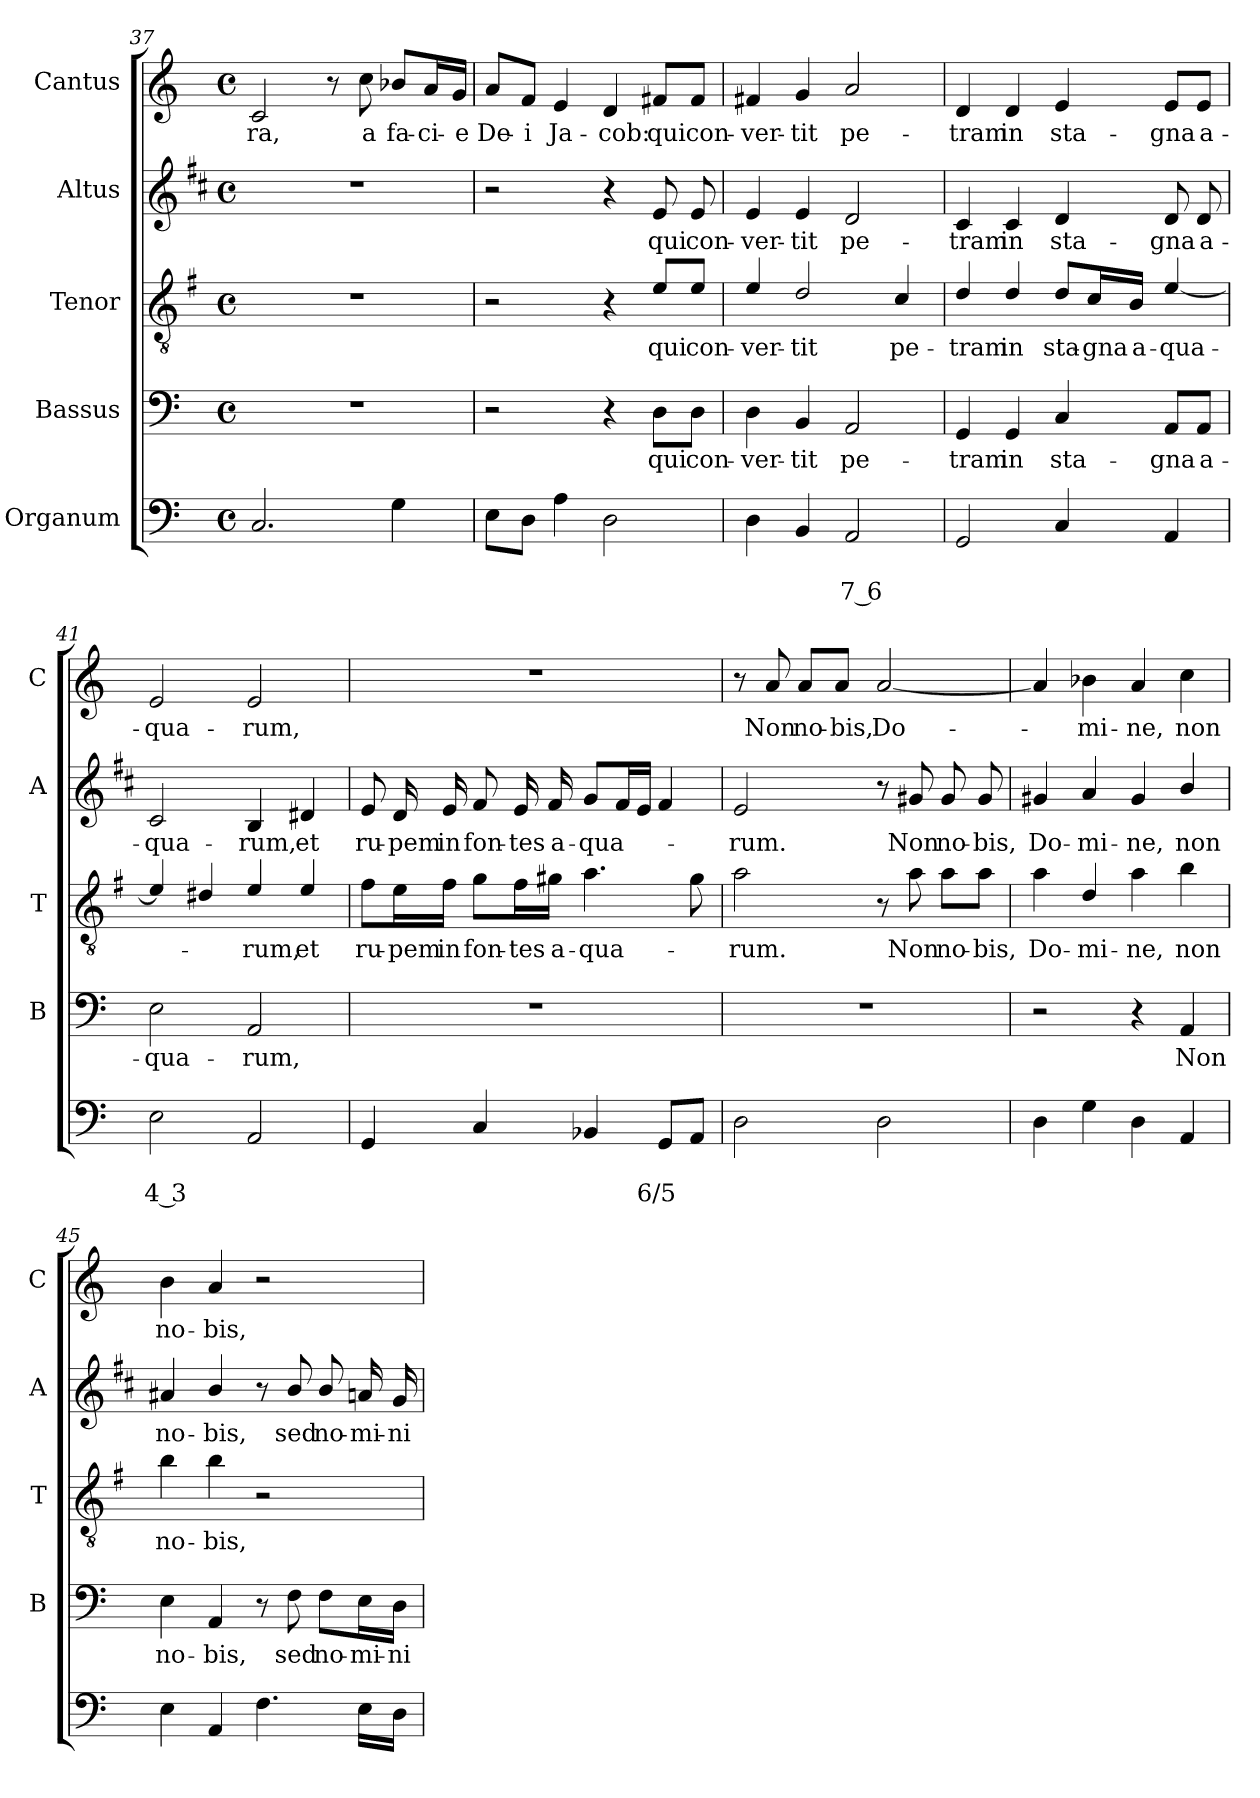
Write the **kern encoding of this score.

**kern	**text	**text	**kern	**text	**kern	**text	**kern	**text	**kern	**text
*part5	*part5	*part5	*part4	*part4	*part3	*part3	*part2	*part2	*part1	*part1
*staff5	*staff5	*staff5	*staff4	*staff4	*staff3	*staff3	*staff2	*staff2	*staff1	*staff1
*I"Organum	*	*	*I"Bassus	*	*I"Tenor	*	*I"Altus	*	*I"Cantus	*
*	*	*	*I'B	*	*I'T	*	*I'A	*	*I'C	*
*clefF4	*	*	*clefF4	*	*clefGv2	*	*clefG2	*	*clefG2	*
*	*	*	*	*	*ITrd4c7	*	*ITrd1c2	*	*	*
*k[]	*	*	*k[]	*	*k[]	*	*k[]	*	*k[]	*
*C:	*	*	*C:	*	*C:	*	*C:	*	*C:	*
*M4/4	*	*	*M4/4	*	*M4/4	*	*M4/4	*	*M4/4	*
*met(c)	*	*	*met(c)	*	*met(c)	*	*met(c)	*	*met(c)	*
=37	=37	=37	=37	=37	=37	=37	=37	=37	=37	=37
!	!	!	!	!	!	!	!	!	!	!LO:LY:b
2.C/	.	.	1r	.	1r	.	1r	.	2c/	-ra,
.	.	.	.	.	.	.	.	.	8r	.
!	!	!	!	!	!	!	!	!	!	!LO:LY:b
.	.	.	.	.	.	.	.	.	8cc\	a
!	!	!	!	!	!	!	!	!	!	!LO:LY:b
4G\	.	.	.	.	.	.	.	.	8b-X/L	fa-
!	!	!	!	!	!	!	!	!	!	!LO:LY:b
.	.	.	.	.	.	.	.	.	16a/L	-ci-
!	!	!	!	!	!	!	!	!	!	!LO:LY:b
.	.	.	.	.	.	.	.	.	16g/JJ	-e
!!LO:LB:g=z
=38	=38	=38	=38	=38	=38	=38	=38	=38	=38	=38
!	!	!	!	!	!	!	!	!	!	!LO:LY:b
8E\L	.	.	2r	.	2r	.	2r	.	8a/L	De-
!	!	!	!	!	!	!	!	!	!	!LO:LY:b
8D\J	.	.	.	.	.	.	.	.	8f/J	-i
!	!	!	!	!	!	!	!	!	!	!LO:LY:b
4A\	.	.	.	.	.	.	.	.	4e/	Ja-
!	!	!	!	!	!	!	!	!	!	!LO:LY:b
2D\	.	.	4r	.	4r	.	4r	.	4d/	-cob:
!	!	!	!	!LO:LY:b	!	!LO:LY:b	!	!LO:LY:b	!	!LO:LY:b
.	.	.	8D\L	qui	8A/L	qui	8d/	qui	8f#X/L	qui
!	!	!	!	!LO:LY:b	!	!LO:LY:b	!	!LO:LY:b	!	!LO:LY:b
.	.	.	8D\J	con-	8A/J	con-	8d/	con-	8f#/J	con-
=39	=39	=39	=39	=39	=39	=39	=39	=39	=39	=39
!	!	!	!	!LO:LY:b	!	!LO:LY:b	!	!LO:LY:b	!	!LO:LY:b
4D\	.	.	4D\	-ver-	4A/	-ver-	4d/	-ver-	4f#X/	-ver-
!	!	!	!	!LO:LY:b	!	!LO:LY:b	!	!LO:LY:b	!	!LO:LY:b
4BB/	.	.	4BB/	-tit	2G/	-tit	4d/	-tit	4g/	-tit
!	!	!LO:LY:b	!	!LO:LY:b	!	!	!	!LO:LY:b	!	!LO:LY:b
2AA/	.	7 6	2AA/	pe-	.	.	2c/	pe-	2a/	pe-
!	!	!	!	!	!	!LO:LY:b	!	!	!	!
.	.	.	.	.	4F/	pe-	.	.	.	.
=40	=40	=40	=40	=40	=40	=40	=40	=40	=40	=40
!	!	!	!	!LO:LY:b	!	!LO:LY:b	!	!LO:LY:b	!	!LO:LY:b
2GG/	.	.	4GG/	-tram	4G/	-tram	4B/	-tram	4d/	-tram
!	!	!	!	!LO:LY:b	!	!LO:LY:b	!	!LO:LY:b	!	!LO:LY:b
.	.	.	4GG/	in	4G/	in	4B/	in	4d/	in
!	!	!	!	!LO:LY:b	!	!LO:LY:b	!	!LO:LY:b	!	!LO:LY:b
4C/	.	.	4C/	sta-	8G/L	sta-	4c/	sta-	4e/	sta-
!	!	!	!	!	!	!LO:LY:b	!	!	!	!
.	.	.	.	.	16F/L	-gna	.	.	.	.
!	!	!	!	!	!	!LO:LY:b	!	!	!	!
.	.	.	.	.	16E/JJ	a-	.	.	.	.
!	!	!	!	!LO:LY:b	!	!LO:LY:b	!	!LO:LY:b	!	!LO:LY:b
4AA/	.	.	8AA/L	-gna	[4A/	-qua-	8c/	-gna	8e/L	-gna
!	!	!	!	!LO:LY:b	!	!	!	!LO:LY:b	!	!LO:LY:b
.	.	.	8AA/J	a-	.	.	8c/	a-	8e/J	a-
=41	=41	=41	=41	=41	=41	=41	=41	=41	=41	=41
!	!	!LO:LY:b	!	!LO:LY:b	!	!	!	!LO:LY:b	!	!LO:LY:b
2E\	.	4 3	2E\	-qua-	4A/]	.	2B/	-qua-	2e/	-qua-
.	.	.	.	.	4G#X/	.	.	.	.	.
!	!	!	!	!LO:LY:b	!	!LO:LY:b	!	!LO:LY:b	!	!LO:LY:b
2AA/	.	.	2AA/	-rum,	4A/	-rum,	4A/	-rum,	2e/	-rum,
!	!	!	!	!	!	!LO:LY:b	!	!LO:LY:b	!	!
.	.	.	.	.	4A/	et	4c#X/	et	.	.
=42	=42	=42	=42	=42	=42	=42	=42	=42	=42	=42
!	!	!	!	!	!	!LO:LY:b	!	!LO:LY:b	!	!
4GG/	.	.	1r	.	8B\L	ru-	8d/	ru-	1r	.
!	!	!	!	!	!	!LO:LY:b	!	!LO:LY:b	!	!
.	.	.	.	.	16A\L	-pem	16c/	-pem	.	.
!	!	!	!	!	!	!LO:LY:b	!	!LO:LY:b	!	!
.	.	.	.	.	16B\JJ	in	16d/	in	.	.
!	!	!	!	!	!	!LO:LY:b	!	!LO:LY:b	!	!
4C/	.	.	.	.	8c\L	fon-	8e/	fon-	.	.
!	!	!	!	!	!	!LO:LY:b	!	!LO:LY:b	!	!
.	.	.	.	.	16B\L	-tes	16d/	-tes	.	.
!	!	!	!	!	!	!LO:LY:b	!	!LO:LY:b	!	!
.	.	.	.	.	16c#X\JJ	a-	16e/	a-	.	.
!	!	!	!	!	!	!LO:LY:b	!	!LO:LY:b	!	!
4BB-X/	.	.	.	.	4.d\	-qua-	8f/L	-qua-	.	.
.	.	.	.	.	.	.	16e/L	.	.	.
.	.	.	.	.	.	.	16d/JJ	.	.	.
!	!	!LO:LY:b	!	!	!	!	!	!	!	!
8GG/L	.	6/5	.	.	.	.	4e/	.	.	.
8AA/J	.	.	.	.	8c#\	.	.	.	.	.
!!LO:PB:g=z
=43	=43	=43	=43	=43	=43	=43	=43	=43	=43	=43
!	!	!	!	!	!	!LO:LY:b	!	!LO:LY:b	!	!
2D\	.	.	1r	.	2d\	-rum.	2d/	-rum.	8r	.
!	!	!	!	!	!	!	!	!	!	!LO:LY:b
.	.	.	.	.	.	.	.	.	8a/	Non
!	!	!	!	!	!	!	!	!	!	!LO:LY:b
.	.	.	.	.	.	.	.	.	8a/L	no-
!	!	!	!	!	!	!	!	!	!	!LO:LY:b
.	.	.	.	.	.	.	.	.	8a/J	-bis,
!	!	!	!	!	!	!	!	!	!	!LO:LY:b
2D\	.	.	.	.	8r	.	8r	.	[2a/	Do-
!	!	!	!	!	!	!LO:LY:b	!	!LO:LY:b	!	!
.	.	.	.	.	8d\	Non	8f#X/	Non	.	.
!	!	!	!	!	!	!LO:LY:b	!	!LO:LY:b	!	!
.	.	.	.	.	8d\L	no-	8f#/	no-	.	.
!	!	!	!	!	!	!LO:LY:b	!	!LO:LY:b	!	!
.	.	.	.	.	8d\J	-bis,	8f#/	-bis,	.	.
=44	=44	=44	=44	=44	=44	=44	=44	=44	=44	=44
!	!	!	!	!	!	!LO:LY:b	!	!LO:LY:b	!	!
4D\	.	.	2r	.	4d\	Do-	4f#X/	Do-	4a/]	.
!	!	!	!	!	!	!LO:LY:b	!	!LO:LY:b	!	!LO:LY:b
4G\	.	.	.	.	4G/	-mi-	4g/	-mi-	4b-X\	-mi-
!	!	!	!	!	!	!LO:LY:b	!	!LO:LY:b	!	!LO:LY:b
4D\	.	.	4r	.	4d\	-ne,	4f#/	-ne,	4a/	-ne,
!	!	!	!	!LO:LY:b	!	!LO:LY:b	!	!LO:LY:b	!	!LO:LY:b
4AA/	.	.	4AA/	Non	4e\	non	4a/	non	4cc\	non
=45	=45	=45	=45	=45	=45	=45	=45	=45	=45	=45
!	!	!	!	!LO:LY:b	!	!LO:LY:b	!	!LO:LY:b	!	!LO:LY:b
4E\	.	.	4E\	no-	4e\	no-	4g#X/	no-	4b\	no-
!	!	!	!	!LO:LY:b	!	!LO:LY:b	!	!LO:LY:b	!	!LO:LY:b
4AA/	.	.	4AA/	-bis,	4e\	-bis,	4a/	-bis,	4a/	-bis,
4.F\	.	.	8r	.	2r	.	8r	.	2r	.
!	!	!	!	!LO:LY:b	!	!	!	!LO:LY:b	!	!
.	.	.	8F\	sed	.	.	8a/	sed	.	.
!	!	!	!	!LO:LY:b	!	!	!	!LO:LY:b	!	!
.	.	.	8F\L	no-	.	.	8a/	no-	.	.
!	!	!	!	!LO:LY:b	!	!	!	!LO:LY:b	!	!
16E\LL	.	.	16E\L	-mi-	.	.	16gn/	-mi-	.	.
!	!	!	!	!LO:LY:b	!	!	!	!LO:LY:b	!	!
16D\JJ	.	.	16D\JJ	-ni	.	.	16f/	-ni	.	.
=	=	=	=	=	=	=	=	=	=	=
*-	*-	*-	*-	*-	*-	*-	*-	*-	*-	*-
